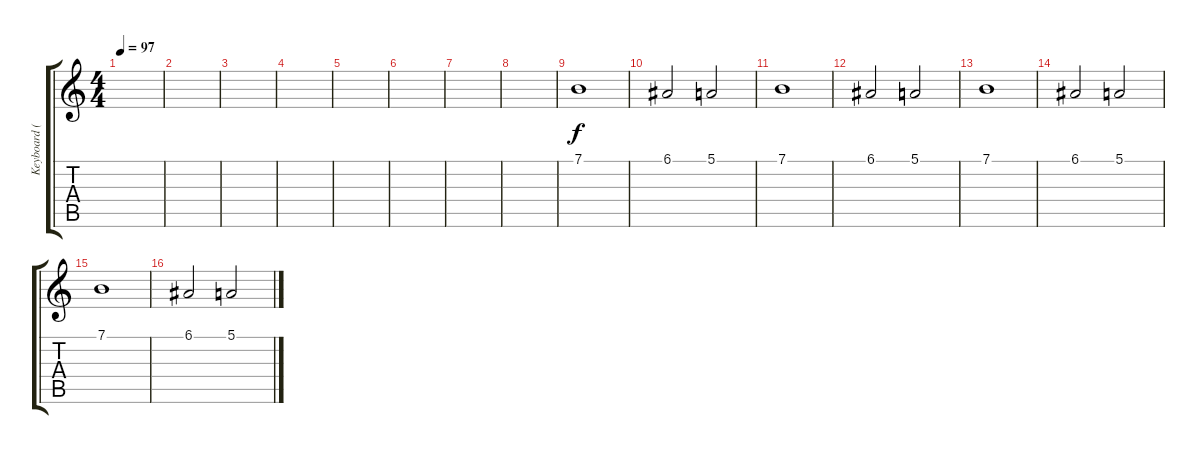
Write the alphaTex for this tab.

\track ("Keyboard (Jeff Siegel)" "Keyboard (") {instrument lead1square}
\staff {score tabs}
\tuning (E4 B3 G3 D3 A2 E2) {hide}
\ts (4 4)
\tempo 97
\clef g2
\ks c
|
|
|
|
|
|
|
|
7.1.1 |
6.1.2 5.1.2 |
7.1.1 |
6.1.2 5.1.2 |
7.1.1 |
6.1.2 5.1.2 |
7.1.1 |
6.1.2 5.1.2
